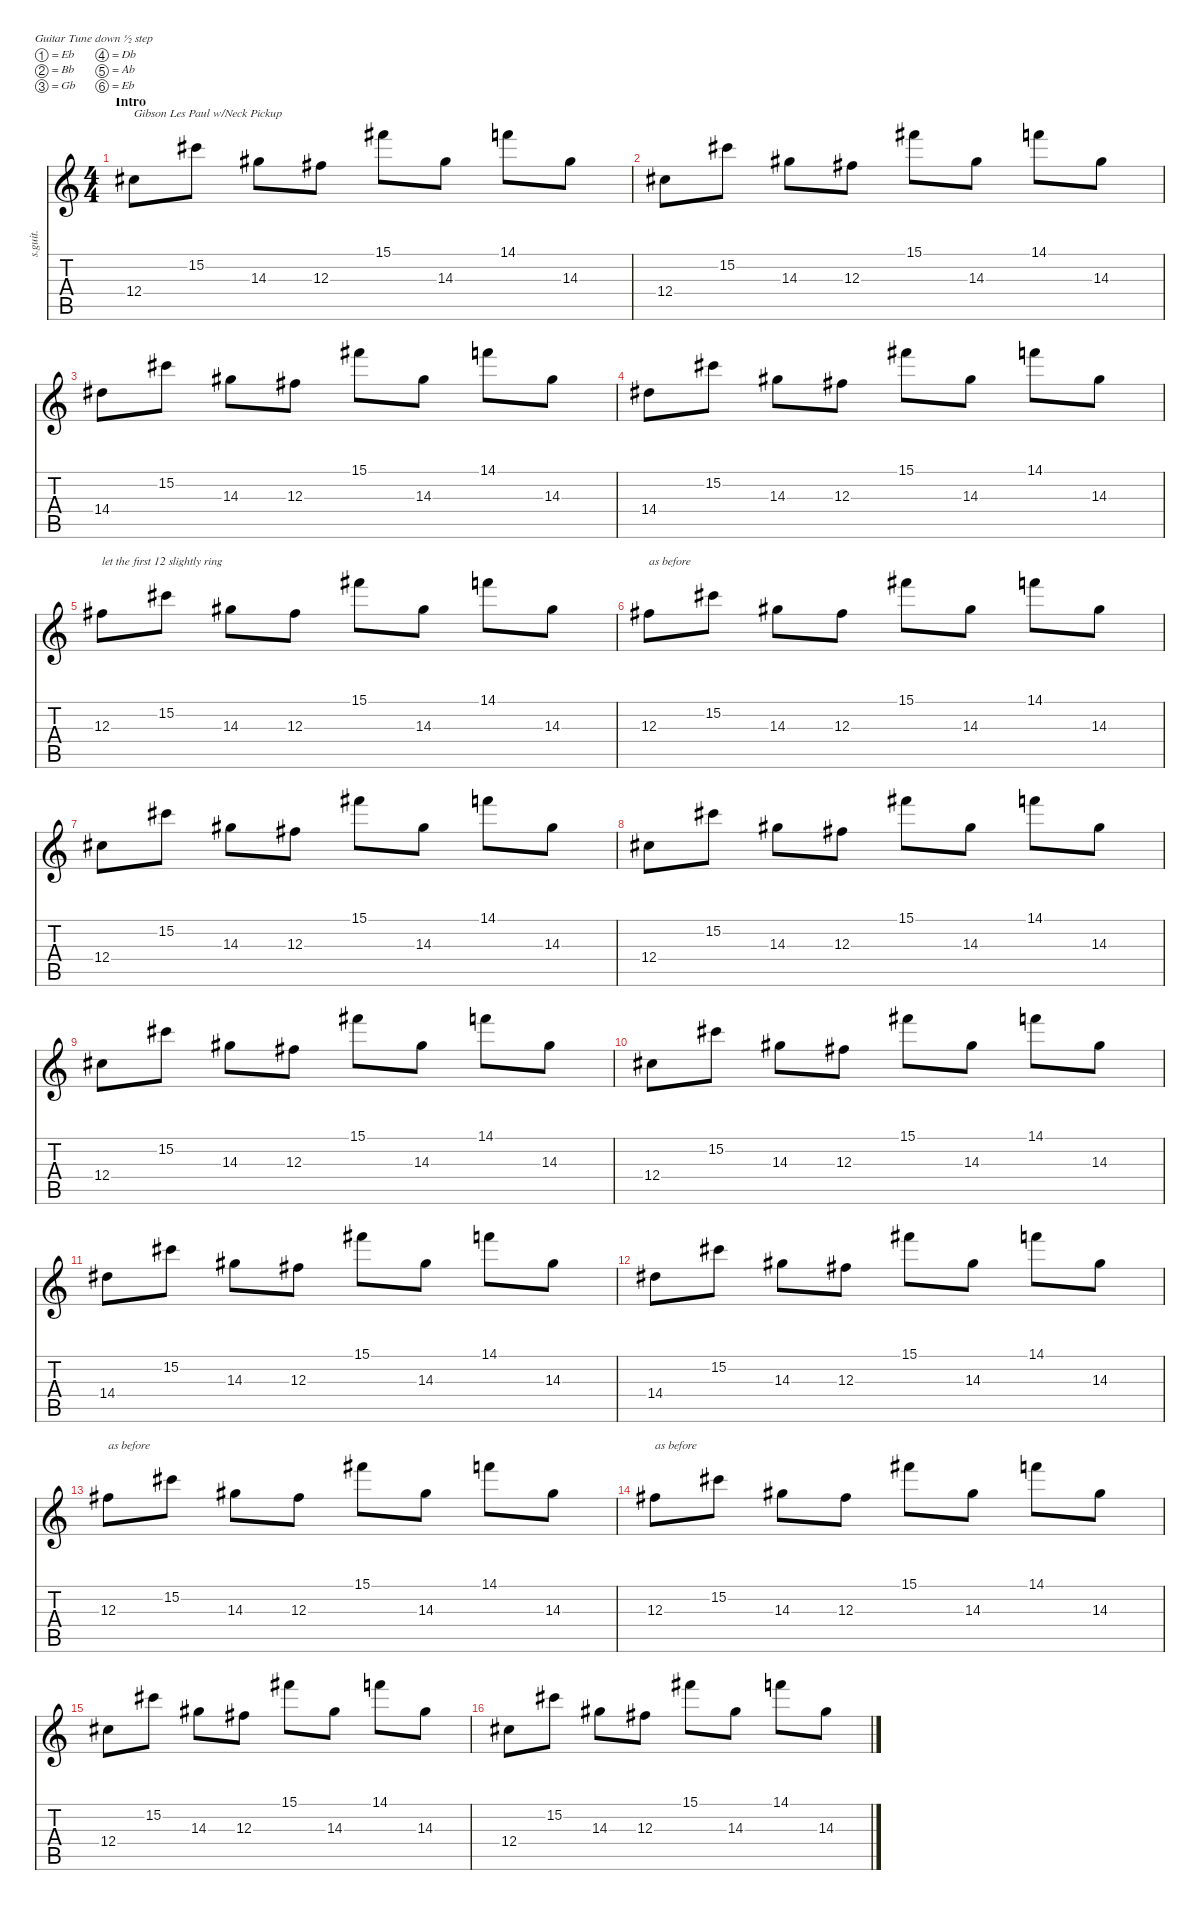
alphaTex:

\defaultSystemsLayout 4
\hideDynamics
\bracketExtendMode nobrackets
\track ("Slash - Lead " "s.guit.") {instrument distortionguitar}
\staff {score tabs}
\tuning (Eb4 Bb3 Gb3 Db3 Ab2 Eb2)
\ts (4 4)
\beaming (8 2 2 2 2)
\section ("" "Intro")
\tempo (125 hide)
\clef g2
\ks c
12.4{acc #}.8{txt "Gibson Les Paul w/Neck Pickup" lyrics (0 "") lyrics (1 "") lyrics (2 "") lyrics (3 "") lyrics (4 "") dy ff instrument distortionguitar} 15.2{acc #}.8{lyrics (0 "") lyrics (1 "") lyrics (2 "") lyrics (3 "") lyrics (4 "")} 14.3{acc #}.8{lyrics (0 "") lyrics (1 "") lyrics (2 "") lyrics (3 "") lyrics (4 "")} 12.3{acc #}.8{lyrics (0 "") lyrics (1 "") lyrics (2 "") lyrics (3 "") lyrics (4 "")} 15.1{acc #}.8{lyrics (0 "") lyrics (1 "") lyrics (2 "") lyrics (3 "") lyrics (4 "")} 14.3{acc #}.8{lyrics (0 "") lyrics (1 "") lyrics (2 "") lyrics (3 "") lyrics (4 "")} 14.1.8{lyrics (0 "") lyrics (1 "") lyrics (2 "") lyrics (3 "") lyrics (4 "")} 14.3{acc #}.8{lyrics (0 "") lyrics (1 "") lyrics (2 "") lyrics (3 "") lyrics (4 "")} |
12.4{acc #}.8{lyrics (0 "") lyrics (1 "") lyrics (2 "") lyrics (3 "") lyrics (4 "")} 15.2{acc #}.8{lyrics (0 "") lyrics (1 "") lyrics (2 "") lyrics (3 "") lyrics (4 "")} 14.3{acc #}.8{lyrics (0 "") lyrics (1 "") lyrics (2 "") lyrics (3 "") lyrics (4 "")} 12.3{acc #}.8{lyrics (0 "") lyrics (1 "") lyrics (2 "") lyrics (3 "") lyrics (4 "")} 15.1{acc #}.8{lyrics (0 "") lyrics (1 "") lyrics (2 "") lyrics (3 "") lyrics (4 "")} 14.3{acc #}.8{lyrics (0 "") lyrics (1 "") lyrics (2 "") lyrics (3 "") lyrics (4 "")} 14.1.8{lyrics (0 "") lyrics (1 "") lyrics (2 "") lyrics (3 "") lyrics (4 "")} 14.3{acc #}.8{lyrics (0 "") lyrics (1 "") lyrics (2 "") lyrics (3 "") lyrics (4 "")} |
14.4{acc #}.8{lyrics (0 "") lyrics (1 "") lyrics (2 "") lyrics (3 "") lyrics (4 "")} 15.2{acc #}.8{lyrics (0 "") lyrics (1 "") lyrics (2 "") lyrics (3 "") lyrics (4 "")} 14.3{acc #}.8{lyrics (0 "") lyrics (1 "") lyrics (2 "") lyrics (3 "") lyrics (4 "")} 12.3{acc #}.8{lyrics (0 "") lyrics (1 "") lyrics (2 "") lyrics (3 "") lyrics (4 "")} 15.1{acc #}.8{lyrics (0 "") lyrics (1 "") lyrics (2 "") lyrics (3 "") lyrics (4 "")} 14.3{acc #}.8{lyrics (0 "") lyrics (1 "") lyrics (2 "") lyrics (3 "") lyrics (4 "")} 14.1.8{lyrics (0 "") lyrics (1 "") lyrics (2 "") lyrics (3 "") lyrics (4 "")} 14.3{acc #}.8{lyrics (0 "") lyrics (1 "") lyrics (2 "") lyrics (3 "") lyrics (4 "")} |
14.4{acc #}.8{lyrics (0 "") lyrics (1 "") lyrics (2 "") lyrics (3 "") lyrics (4 "")} 15.2{acc #}.8{lyrics (0 "") lyrics (1 "") lyrics (2 "") lyrics (3 "") lyrics (4 "")} 14.3{acc #}.8{lyrics (0 "") lyrics (1 "") lyrics (2 "") lyrics (3 "") lyrics (4 "")} 12.3{acc #}.8{lyrics (0 "") lyrics (1 "") lyrics (2 "") lyrics (3 "") lyrics (4 "")} 15.1{acc #}.8{lyrics (0 "") lyrics (1 "") lyrics (2 "") lyrics (3 "") lyrics (4 "")} 14.3{acc #}.8{lyrics (0 "") lyrics (1 "") lyrics (2 "") lyrics (3 "") lyrics (4 "")} 14.1.8{lyrics (0 "") lyrics (1 "") lyrics (2 "") lyrics (3 "") lyrics (4 "")} 14.3{acc #}.8{lyrics (0 "") lyrics (1 "") lyrics (2 "") lyrics (3 "") lyrics (4 "")} |
12.3{acc #}.8{txt "let the first 12 slightly ring" lyrics (0 "") lyrics (1 "") lyrics (2 "") lyrics (3 "") lyrics (4 "")} 15.2{acc #}.8{lyrics (0 "") lyrics (1 "") lyrics (2 "") lyrics (3 "") lyrics (4 "")} 14.3{acc #}.8{lyrics (0 "") lyrics (1 "") lyrics (2 "") lyrics (3 "") lyrics (4 "")} 12.3{acc #}.8{lyrics (0 "") lyrics (1 "") lyrics (2 "") lyrics (3 "") lyrics (4 "")} 15.1{acc #}.8{lyrics (0 "") lyrics (1 "") lyrics (2 "") lyrics (3 "") lyrics (4 "")} 14.3{acc #}.8{lyrics (0 "") lyrics (1 "") lyrics (2 "") lyrics (3 "") lyrics (4 "")} 14.1.8{lyrics (0 "") lyrics (1 "") lyrics (2 "") lyrics (3 "") lyrics (4 "")} 14.3{acc #}.8{lyrics (0 "") lyrics (1 "") lyrics (2 "") lyrics (3 "") lyrics (4 "")} |
12.3{acc #}.8{txt "as before" lyrics (0 "") lyrics (1 "") lyrics (2 "") lyrics (3 "") lyrics (4 "")} 15.2{acc #}.8{lyrics (0 "") lyrics (1 "") lyrics (2 "") lyrics (3 "") lyrics (4 "")} 14.3{acc #}.8{lyrics (0 "") lyrics (1 "") lyrics (2 "") lyrics (3 "") lyrics (4 "")} 12.3{acc #}.8{lyrics (0 "") lyrics (1 "") lyrics (2 "") lyrics (3 "") lyrics (4 "")} 15.1{acc #}.8{lyrics (0 "") lyrics (1 "") lyrics (2 "") lyrics (3 "") lyrics (4 "")} 14.3{acc #}.8{lyrics (0 "") lyrics (1 "") lyrics (2 "") lyrics (3 "") lyrics (4 "")} 14.1.8{lyrics (0 "") lyrics (1 "") lyrics (2 "") lyrics (3 "") lyrics (4 "")} 14.3{acc #}.8{lyrics (0 "") lyrics (1 "") lyrics (2 "") lyrics (3 "") lyrics (4 "")} |
12.4{acc #}.8{lyrics (0 "") lyrics (1 "") lyrics (2 "") lyrics (3 "") lyrics (4 "")} 15.2{acc #}.8{lyrics (0 "") lyrics (1 "") lyrics (2 "") lyrics (3 "") lyrics (4 "")} 14.3{acc #}.8{lyrics (0 "") lyrics (1 "") lyrics (2 "") lyrics (3 "") lyrics (4 "")} 12.3{acc #}.8{lyrics (0 "") lyrics (1 "") lyrics (2 "") lyrics (3 "") lyrics (4 "")} 15.1{acc #}.8{lyrics (0 "") lyrics (1 "") lyrics (2 "") lyrics (3 "") lyrics (4 "")} 14.3{acc #}.8{lyrics (0 "") lyrics (1 "") lyrics (2 "") lyrics (3 "") lyrics (4 "")} 14.1.8{lyrics (0 "") lyrics (1 "") lyrics (2 "") lyrics (3 "") lyrics (4 "")} 14.3{acc #}.8{lyrics (0 "") lyrics (1 "") lyrics (2 "") lyrics (3 "") lyrics (4 "")} |
12.4{acc #}.8{lyrics (0 "") lyrics (1 "") lyrics (2 "") lyrics (3 "") lyrics (4 "")} 15.2{acc #}.8{lyrics (0 "") lyrics (1 "") lyrics (2 "") lyrics (3 "") lyrics (4 "")} 14.3{acc #}.8{lyrics (0 "") lyrics (1 "") lyrics (2 "") lyrics (3 "") lyrics (4 "")} 12.3{acc #}.8{lyrics (0 "") lyrics (1 "") lyrics (2 "") lyrics (3 "") lyrics (4 "")} 15.1{acc #}.8{lyrics (0 "") lyrics (1 "") lyrics (2 "") lyrics (3 "") lyrics (4 "")} 14.3{acc #}.8{lyrics (0 "") lyrics (1 "") lyrics (2 "") lyrics (3 "") lyrics (4 "")} 14.1.8{lyrics (0 "") lyrics (1 "") lyrics (2 "") lyrics (3 "") lyrics (4 "")} 14.3{acc #}.8{lyrics (0 "") lyrics (1 "") lyrics (2 "") lyrics (3 "") lyrics (4 "")} |
12.4{acc #}.8{lyrics (0 "") lyrics (1 "") lyrics (2 "") lyrics (3 "") lyrics (4 "")} 15.2{acc #}.8{lyrics (0 "") lyrics (1 "") lyrics (2 "") lyrics (3 "") lyrics (4 "")} 14.3{acc #}.8{lyrics (0 "") lyrics (1 "") lyrics (2 "") lyrics (3 "") lyrics (4 "")} 12.3{acc #}.8{lyrics (0 "") lyrics (1 "") lyrics (2 "") lyrics (3 "") lyrics (4 "")} 15.1{acc #}.8{lyrics (0 "") lyrics (1 "") lyrics (2 "") lyrics (3 "") lyrics (4 "")} 14.3{acc #}.8{lyrics (0 "") lyrics (1 "") lyrics (2 "") lyrics (3 "") lyrics (4 "")} 14.1.8{lyrics (0 "") lyrics (1 "") lyrics (2 "") lyrics (3 "") lyrics (4 "")} 14.3{acc #}.8{lyrics (0 "") lyrics (1 "") lyrics (2 "") lyrics (3 "") lyrics (4 "")} |
12.4{acc #}.8{lyrics (0 "") lyrics (1 "") lyrics (2 "") lyrics (3 "") lyrics (4 "")} 15.2{acc #}.8{lyrics (0 "") lyrics (1 "") lyrics (2 "") lyrics (3 "") lyrics (4 "")} 14.3{acc #}.8{lyrics (0 "") lyrics (1 "") lyrics (2 "") lyrics (3 "") lyrics (4 "")} 12.3{acc #}.8{lyrics (0 "") lyrics (1 "") lyrics (2 "") lyrics (3 "") lyrics (4 "")} 15.1{acc #}.8{lyrics (0 "") lyrics (1 "") lyrics (2 "") lyrics (3 "") lyrics (4 "")} 14.3{acc #}.8{lyrics (0 "") lyrics (1 "") lyrics (2 "") lyrics (3 "") lyrics (4 "")} 14.1.8{lyrics (0 "") lyrics (1 "") lyrics (2 "") lyrics (3 "") lyrics (4 "")} 14.3{acc #}.8{lyrics (0 "") lyrics (1 "") lyrics (2 "") lyrics (3 "") lyrics (4 "")} |
14.4{acc #}.8{lyrics (0 "") lyrics (1 "") lyrics (2 "") lyrics (3 "") lyrics (4 "")} 15.2{acc #}.8{lyrics (0 "") lyrics (1 "") lyrics (2 "") lyrics (3 "") lyrics (4 "")} 14.3{acc #}.8{lyrics (0 "") lyrics (1 "") lyrics (2 "") lyrics (3 "") lyrics (4 "")} 12.3{acc #}.8{lyrics (0 "") lyrics (1 "") lyrics (2 "") lyrics (3 "") lyrics (4 "")} 15.1{acc #}.8{lyrics (0 "") lyrics (1 "") lyrics (2 "") lyrics (3 "") lyrics (4 "")} 14.3{acc #}.8{lyrics (0 "") lyrics (1 "") lyrics (2 "") lyrics (3 "") lyrics (4 "")} 14.1.8{lyrics (0 "") lyrics (1 "") lyrics (2 "") lyrics (3 "") lyrics (4 "")} 14.3{acc #}.8{lyrics (0 "") lyrics (1 "") lyrics (2 "") lyrics (3 "") lyrics (4 "")} |
14.4{acc #}.8{lyrics (0 "") lyrics (1 "") lyrics (2 "") lyrics (3 "") lyrics (4 "")} 15.2{acc #}.8{lyrics (0 "") lyrics (1 "") lyrics (2 "") lyrics (3 "") lyrics (4 "")} 14.3{acc #}.8{lyrics (0 "") lyrics (1 "") lyrics (2 "") lyrics (3 "") lyrics (4 "")} 12.3{acc #}.8{lyrics (0 "") lyrics (1 "") lyrics (2 "") lyrics (3 "") lyrics (4 "")} 15.1{acc #}.8{lyrics (0 "") lyrics (1 "") lyrics (2 "") lyrics (3 "") lyrics (4 "")} 14.3{acc #}.8{lyrics (0 "") lyrics (1 "") lyrics (2 "") lyrics (3 "") lyrics (4 "")} 14.1.8{lyrics (0 "") lyrics (1 "") lyrics (2 "") lyrics (3 "") lyrics (4 "")} 14.3{acc #}.8{lyrics (0 "") lyrics (1 "") lyrics (2 "") lyrics (3 "") lyrics (4 "")} |
12.3{acc #}.8{txt "as before" lyrics (0 "") lyrics (1 "") lyrics (2 "") lyrics (3 "") lyrics (4 "")} 15.2{acc #}.8{lyrics (0 "") lyrics (1 "") lyrics (2 "") lyrics (3 "") lyrics (4 "")} 14.3{acc #}.8{lyrics (0 "") lyrics (1 "") lyrics (2 "") lyrics (3 "") lyrics (4 "")} 12.3{acc #}.8{lyrics (0 "") lyrics (1 "") lyrics (2 "") lyrics (3 "") lyrics (4 "")} 15.1{acc #}.8{lyrics (0 "") lyrics (1 "") lyrics (2 "") lyrics (3 "") lyrics (4 "")} 14.3{acc #}.8{lyrics (0 "") lyrics (1 "") lyrics (2 "") lyrics (3 "") lyrics (4 "")} 14.1.8{lyrics (0 "") lyrics (1 "") lyrics (2 "") lyrics (3 "") lyrics (4 "")} 14.3{acc #}.8{lyrics (0 "") lyrics (1 "") lyrics (2 "") lyrics (3 "") lyrics (4 "")} |
12.3{acc #}.8{txt "as before" lyrics (0 "") lyrics (1 "") lyrics (2 "") lyrics (3 "") lyrics (4 "")} 15.2{acc #}.8{lyrics (0 "") lyrics (1 "") lyrics (2 "") lyrics (3 "") lyrics (4 "")} 14.3{acc #}.8{lyrics (0 "") lyrics (1 "") lyrics (2 "") lyrics (3 "") lyrics (4 "")} 12.3{acc #}.8{lyrics (0 "") lyrics (1 "") lyrics (2 "") lyrics (3 "") lyrics (4 "")} 15.1{acc #}.8{lyrics (0 "") lyrics (1 "") lyrics (2 "") lyrics (3 "") lyrics (4 "")} 14.3{acc #}.8{lyrics (0 "") lyrics (1 "") lyrics (2 "") lyrics (3 "") lyrics (4 "")} 14.1.8{lyrics (0 "") lyrics (1 "") lyrics (2 "") lyrics (3 "") lyrics (4 "")} 14.3{acc #}.8{lyrics (0 "") lyrics (1 "") lyrics (2 "") lyrics (3 "") lyrics (4 "")} |
12.4{acc #}.8{lyrics (0 "") lyrics (1 "") lyrics (2 "") lyrics (3 "") lyrics (4 "")} 15.2{acc #}.8{lyrics (0 "") lyrics (1 "") lyrics (2 "") lyrics (3 "") lyrics (4 "")} 14.3{acc #}.8{lyrics (0 "") lyrics (1 "") lyrics (2 "") lyrics (3 "") lyrics (4 "")} 12.3{acc #}.8{lyrics (0 "") lyrics (1 "") lyrics (2 "") lyrics (3 "") lyrics (4 "")} 15.1{acc #}.8{lyrics (0 "") lyrics (1 "") lyrics (2 "") lyrics (3 "") lyrics (4 "")} 14.3{acc #}.8{lyrics (0 "") lyrics (1 "") lyrics (2 "") lyrics (3 "") lyrics (4 "")} 14.1.8{lyrics (0 "") lyrics (1 "") lyrics (2 "") lyrics (3 "") lyrics (4 "")} 14.3{acc #}.8{lyrics (0 "") lyrics (1 "") lyrics (2 "") lyrics (3 "") lyrics (4 "")} |
12.4{acc #}.8{lyrics (0 "") lyrics (1 "") lyrics (2 "") lyrics (3 "") lyrics (4 "")} 15.2{acc #}.8{lyrics (0 "") lyrics (1 "") lyrics (2 "") lyrics (3 "") lyrics (4 "")} 14.3{acc #}.8{lyrics (0 "") lyrics (1 "") lyrics (2 "") lyrics (3 "") lyrics (4 "")} 12.3{acc #}.8{lyrics (0 "") lyrics (1 "") lyrics (2 "") lyrics (3 "") lyrics (4 "")} 15.1{acc #}.8{lyrics (0 "") lyrics (1 "") lyrics (2 "") lyrics (3 "") lyrics (4 "")} 14.3{acc #}.8{lyrics (0 "") lyrics (1 "") lyrics (2 "") lyrics (3 "") lyrics (4 "")} 14.1.8{lyrics (0 "") lyrics (1 "") lyrics (2 "") lyrics (3 "") lyrics (4 "")} 14.3{acc #}.8{lyrics (0 "") lyrics (1 "") lyrics (2 "") lyrics (3 "") lyrics (4 "")}
